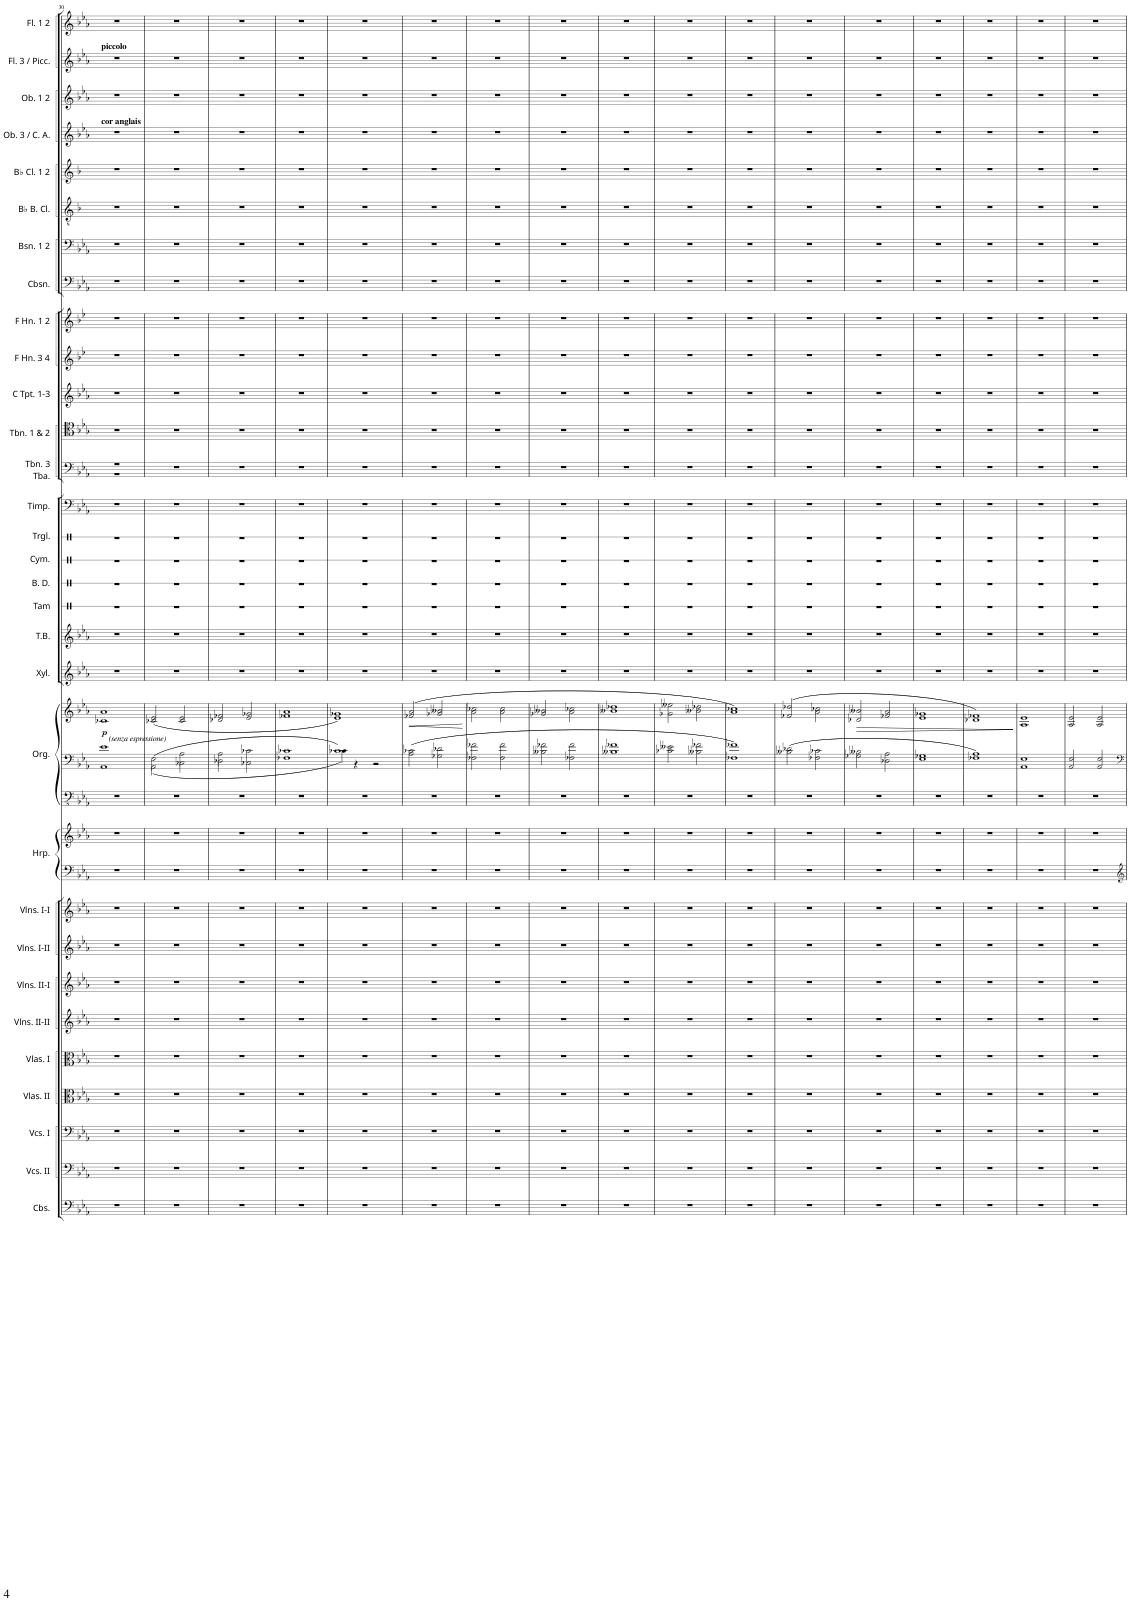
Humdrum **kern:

**kern	**kern	**kern	**kern	**kern	**kern	**kern	**kern	**kern	**kern	**kern	**kern	**kern	**kern	**dynam	**kern	**kern	**kern	**kern	**kern	**kern	**kern	**kern	**kern	**kern	**kern	**kern	**kern	**kern	**kern	**kern	**kern	**kern	**kern	**kern
*part31	*part30	*part29	*part28	*part27	*part26	*part25	*part24	*part23	*part22	*part22	*part21	*part21	*part21	*part21	*part20	*part19	*part18	*part17	*part16	*part15	*part14	*part13	*part12	*part11	*part10	*part9	*part8	*part7	*part6	*part5	*part4	*part3	*part2	*part1
*staff34	*staff33	*staff32	*staff31	*staff30	*staff29	*staff28	*staff27	*staff26	*staff25	*staff24	*staff23	*staff22	*staff21	*staff21/22/23	*staff20	*staff19	*staff18	*staff17	*staff16	*staff15	*staff14	*staff13	*staff12	*staff11	*staff10	*staff9	*staff8	*staff7	*staff6	*staff5	*staff4	*staff3	*staff2	*staff1
*I"Contrabasses	*I"Violoncellos (II)	*I"Violoncellos (I)	*I"Violas (II)	*I"Violas (I)	*I"2nd Violins (II)	*I"2nd Violins (I)	*I"1st Violins (II)	*I"1st Violins (1)	*I"Harp	*	*I"Organ	*	*	*	*I"Xylophone	*I"Tubular Bells	*I"Tam-Tam	*I"Bass Drum	*I"Cymbal	*I"Triangle	*I"Timpani	*I"Trombone 3 Tuba	*I"Trombone 1 &amp; 2	*I"C Trumpet 1-3	*I"Horn in F 3 &amp; 4	*I"Horn in F 1 &amp; 2	*I"Contrabassoon	*I"Bassoon 1 &amp; 2	*I"Bb Bass Clarinet	*I"Bb Clarinet 1 &amp; 2	*I"Oboe 3 / Cor Anglais	*I"Oboe 1 &amp; 2	*I"Flute 3 / Piccolo	*I"Flute 1 &amp; 2
*I'Cbs.	*I'Vcs. II	*I'Vcs. I	*I'Vlas. II	*I'Vlas. I	*	*	*	*	*I'Hrp.	*	*I'Org.	*	*	*	*I'Xyl.	*I'T.B.	*I'Tam	*I'B. D.	*I'Cym.	*I'Trgl.	*I'Timp.	*I'Tbn. 3 Tba.	*I'Tbn. 1 &amp; 2	*I'C Tpt. 1-3	*	*	*I'Cbsn.	*I'Bsn. 1 2	*I'Bb B. Cl.	*I'Bb Cl. 1 2	*I'Ob. 3 / C. A.	*I'Ob. 1 2	*I'Fl. 3 / Picc.	*I'Fl. 1 2
!!LO:PB:g=z
*clefF4	*clefF4	*clefF4	*clefC3	*clefC3	*clefG2	*clefG2	*clefG2	*clefG2	*clefF4	*clefG2	*clefFv4	*clefF4	*clefF4	*	*clefG2	*clefG2	*clefX	*clefX	*clefX	*clefX	*clefF4	*clefF4	*clefC4	*clefG2	*clefG2	*clefG2	*clefF4	*clefF4	*clefGv2	*clefG2	*clefG2	*clefG2	*clefG2	*clefG2
*Trd7c12	*	*	*	*	*	*	*	*	*	*	*	*	*	*	*Trd-7c-12	*	*	*	*	*	*	*	*	*	*Trd4c7	*Trd4c7	*Trd7c12	*	*Trd1c2	*Trd1c2	*	*	*	*
*k[b-e-a-]	*k[b-e-a-]	*k[b-e-a-]	*k[b-e-a-]	*k[b-e-a-]	*k[b-e-a-]	*k[b-e-a-]	*k[b-e-a-]	*k[b-e-a-]	*k[b-e-a-]	*k[b-e-a-]	*k[b-e-a-]	*k[b-e-a-]	*k[b-e-a-]	*	*k[b-e-a-]	*k[b-e-a-]	*k[]	*k[]	*k[]	*k[]	*k[b-e-a-]	*k[b-e-a-]	*k[b-e-a-]	*k[b-e-a-]	*k[b-e-]	*k[b-e-]	*k[b-e-a-]	*k[b-e-a-]	*k[b-]	*k[b-]	*k[b-e-a-]	*k[b-e-a-]	*k[b-e-a-]	*k[b-e-a-]
*M4/4	*M4/4	*M4/4	*M4/4	*M4/4	*M4/4	*M4/4	*M4/4	*M4/4	*M4/4	*M4/4	*M4/4	*M4/4	*M4/4	*	*M4/4	*M4/4	*M4/4	*M4/4	*M4/4	*M4/4	*M4/4	*M4/4	*M4/4	*M4/4	*M4/4	*M4/4	*M4/4	*M4/4	*M4/4	*M4/4	*M4/4	*M4/4	*M4/4	*M4/4
=30	=30	=30	=30	=30	=30	=30	=30	=30	=30	=30	=30	=30	=30	=30	=30	=30	=30	=30	=30	=30	=30	=30	=30	=30	=30	=30	=30	=30	=30	=30	=30	=30	=30	=30
*	*	*	*	*	*	*	*	*	*	*	*	*	*	*	*	*	*	*	*	*	*	*^	*	*	*	*	*	*	*	*	*	*	*	*
!	!	!	!	!	!	!	!	!	!	!	!	!	!	!	!	!	!	!	!	!	!	!	!	!	!	!	!	!	!	!	!	!	!	!LO:TX:a:B:t=piccolo	!
!	!	!	!	!	!	!	!	!	!	!	!	!	!	!	!	!	!	!	!	!	!	!	!	!	!	!	!	!	!	!	!	!LO:TX:a:B:t=cor anglais	!	!	!
!	!	!	!	!	!	!	!	!	!	!	!	!	!LO:TX:b:i:t=(senza espressione)	!	!	!	!	!	!	!	!	!	!	!	!	!	!	!	!	!	!	!	!	!	!
!	!	!	!	!	!	!	!	!	!	!	!	!	!	!LO:DY:b	!	!	!	!	!	!	!	!	!	!	!	!	!	!	!	!	!	!	!	!	!
1r	1r	1r	1r	1r	1r	1r	1r	1r	1r	1r	1r	1AA- 1e-	1c-X 1a-	p	1r	1r	1r	1r	1r	1r	1r	1r	1r	1r	1r	1r	1r	1r	1r	1r	1r	1r	1r	1r	1r
*	*	*	*	*	*	*	*	*	*	*	*	*	*	*	*	*	*	*	*	*	*	*v	*v	*	*	*	*	*	*	*	*	*	*	*	*
=31	=31	=31	=31	=31	=31	=31	=31	=31	=31	=31	=31	=31	=31	=31	=31	=31	=31	=31	=31	=31	=31	=31	=31	=31	=31	=31	=31	=31	=31	=31	=31	=31	=31	=31
*	*	*	*	*	*	*	*	*	*	*	*	*^	*	*	*	*	*	*	*	*	*	*	*	*	*	*	*	*	*	*	*	*	*	*
1r	1r	1r	1r	1r	1r	1r	1r	1r	1r	1r	1r	2E-\	2AA-\	(<2c-X/ 2e-/	.	1r	1r	1r	1r	1r	1r	1r	1r	1r	1r	1r	1r	1r	1r	1r	1r	1r	1r	1r	1r
.	.	.	.	.	.	.	.	.	.	.	.	2A-\	2C-X\	2c-/ 2e-/	.	.	.	.	.	.	.	.	.	.	.	.	.	.	.	.	.	.	.	.	.
=32	=32	=32	=32	=32	=32	=32	=32	=32	=32	=32	=32	=32	=32	=32	=32	=32	=32	=32	=32	=32	=32	=32	=32	=32	=32	=32	=32	=32	=32	=32	=32	=32	=32	=32	=32
1r	1r	1r	1r	1r	1r	1r	1r	1r	1r	1r	1r	2A-\	2D-X\	2d-X/ 2f-X/	.	1r	1r	1r	1r	1r	1r	1r	1r	1r	1r	1r	1r	1r	1r	1r	1r	1r	1r	1r	1r
.	.	.	.	.	.	.	.	.	.	.	.	2c-X\	2C-X\	2e-/ 2g-X/	.	.	.	.	.	.	.	.	.	.	.	.	.	.	.	.	.	.	.	.	.
=33	=33	=33	=33	=33	=33	=33	=33	=33	=33	=33	=33	=33	=33	=33	=33	=33	=33	=33	=33	=33	=33	=33	=33	=33	=33	=33	=33	=33	=33	=33	=33	=33	=33	=33	=33
1r	1r	1r	1r	1r	1r	1r	1r	1r	1r	1r	1r	1c-X	1F-X	1f-X 1a-	.	1r	1r	1r	1r	1r	1r	1r	1r	1r	1r	1r	1r	1r	1r	1r	1r	1r	1r	1r	1r
=34	=34	=34	=34	=34	=34	=34	=34	=34	=34	=34	=34	=34	=34	=34	=34	=34	=34	=34	=34	=34	=34	=34	=34	=34	=34	=34	=34	=34	=34	=34	=34	=34	=34	=34	=34
1r	1r	1r	1r	1r	1r	1r	1r	1r	1r	1r	1r	1c-X	4c-\	1e- 1g-X)	.	1r	1r	1r	1r	1r	1r	1r	1r	1r	1r	1r	1r	1r	1r	1r	1r	1r	1r	1r	1r
.	.	.	.	.	.	.	.	.	.	.	.	.	4r	.	.	.	.	.	.	.	.	.	.	.	.	.	.	.	.	.	.	.	.	.	.
.	.	.	.	.	.	.	.	.	.	.	.	.	2r	.	.	.	.	.	.	.	.	.	.	.	.	.	.	.	.	.	.	.	.	.	.
=35	=35	=35	=35	=35	=35	=35	=35	=35	=35	=35	=35	=35	=35	=35	=35	=35	=35	=35	=35	=35	=35	=35	=35	=35	=35	=35	=35	=35	=35	=35	=35	=35	=35	=35	=35
!	!	!	!	!	!	!	!	!	!	!	!	!	!	!	!LO:HP:b	!	!	!	!	!	!	!	!	!	!	!	!	!	!	!	!	!	!	!	!
*	*	*	*	*	*	*	*	*	*	*	*	*v	*v	*	*	*	*	*	*	*	*	*	*	*	*	*	*	*	*	*	*	*	*	*	*
1r	1r	1r	1r	1r	1r	1r	1r	1r	1r	1r	1r	2A-\ 2c-X\	(2f-X/ 2a-/	<	1r	1r	1r	1r	1r	1r	1r	1r	1r	1r	1r	1r	1r	1r	1r	1r	1r	1r	1r	1r
.	.	.	.	.	.	.	.	.	.	.	.	2G-X\ 2d-X\	2g-X/ 2b--X/	.	.	.	.	.	.	.	.	.	.	.	.	.	.	.	.	.	.	.	.	.
=36	=36	=36	=36	=36	=36	=36	=36	=36	=36	=36	=36	=36	=36	=36	=36	=36	=36	=36	=36	=36	=36	=36	=36	=36	=36	=36	=36	=36	=36	=36	=36	=36	=36	=36
1r	1r	1r	1r	1r	1r	1r	1r	1r	1r	1r	1r	2F-X\ 2f-X\	2a-\ 2cc-X\	.	1r	1r	1r	1r	1r	1r	1r	1r	1r	1r	1r	1r	1r	1r	1r	1r	1r	1r	1r	1r
.	.	.	.	.	.	.	.	.	.	.	.	2F-\ 2f-\	2a-\ 2cc-\	.	.	.	.	.	.	.	.	.	.	.	.	.	.	.	.	.	.	.	.	.
=37	=37	=37	=37	=37	=37	=37	=37	=37	=37	=37	=37	=37	=37	=37	=37	=37	=37	=37	=37	=37	=37	=37	=37	=37	=37	=37	=37	=37	=37	=37	=37	=37	=37	=37
1r	1r	1r	1r	1r	1r	1r	1r	1r	1r	1r	1r	2B--X\ 2f-X\	2g-X/ 2b--X/	.	1r	1r	1r	1r	1r	1r	1r	1r	1r	1r	1r	1r	1r	1r	1r	1r	1r	1r	1r	1r
.	.	.	.	.	.	.	.	.	.	.	.	2F-X\ 2f-\	2a-\ 2cc-X\	.	.	.	.	.	.	.	.	.	.	.	.	.	.	.	.	.	.	.	.	.
=38	=38	=38	=38	=38	=38	=38	=38	=38	=38	=38	=38	=38	=38	=38	=38	=38	=38	=38	=38	=38	=38	=38	=38	=38	=38	=38	=38	=38	=38	=38	=38	=38	=38	=38
1r	1r	1r	1r	1r	1r	1r	1r	1r	1r	1r	1r	1B--X 1f-X	1b--X 1dd-X	.	1r	1r	1r	1r	1r	1r	1r	1r	1r	1r	1r	1r	1r	1r	1r	1r	1r	1r	1r	1r
=39	=39	=39	=39	=39	=39	=39	=39	=39	=39	=39	=39	=39	=39	=39	=39	=39	=39	=39	=39	=39	=39	=39	=39	=39	=39	=39	=39	=39	=39	=39	=39	=39	=39	=39
1r	1r	1r	1r	1r	1r	1r	1r	1r	1r	1r	1r	2c-X\ 2e--X\	2g-X\ 2ee--X\	.	1r	1r	1r	1r	1r	1r	1r	1r	1r	1r	1r	1r	1r	1r	1r	1r	1r	1r	1r	1r
.	.	.	.	.	.	.	.	.	.	.	.	2B--X\ 2f-X\	2b--X\ 2dd-X\	.	.	.	.	.	.	.	.	.	.	.	.	.	.	.	.	.	.	.	.	.
=40	=40	=40	=40	=40	=40	=40	=40	=40	=40	=40	=40	=40	=40	=40	=40	=40	=40	=40	=40	=40	=40	=40	=40	=40	=40	=40	=40	=40	=40	=40	=40	=40	=40	=40
1r	1r	1r	1r	1r	1r	1r	1r	1r	1r	1r	1r	1F-X 1f-X	1a- 1cc-X)	.	1r	1r	1r	1r	1r	1r	1r	1r	1r	1r	1r	1r	1r	1r	1r	1r	1r	1r	1r	1r
=41	=41	=41	=41	=41	=41	=41	=41	=41	=41	=41	=41	=41	=41	=41	=41	=41	=41	=41	=41	=41	=41	=41	=41	=41	=41	=41	=41	=41	=41	=41	=41	=41	=41	=41
1r	1r	1r	1r	1r	1r	1r	1r	1r	1r	1r	1r	2B--X\ 2d-X\	(2f-X/ 2dd-X/	.	1r	1r	1r	1r	1r	1r	1r	1r	1r	1r	1r	1r	1r	1r	1r	1r	1r	1r	1r	1r
.	.	.	.	.	.	.	.	.	.	.	.	2F-X\ 2c-X\	2a-\ 2cc-X\	.	.	.	.	.	.	.	.	.	.	.	.	.	.	.	.	.	.	.	.	.
=42	=42	=42	=42	=42	=42	=42	=42	=42	=42	=42	=42	=42	=42	=42	=42	=42	=42	=42	=42	=42	=42	=42	=42	=42	=42	=42	=42	=42	=42	=42	=42	=42	=42	=42
1r	1r	1r	1r	1r	1r	1r	1r	1r	1r	1r	1r	2G-X\ 2B--X\	2d-X/ 2b--X/	.	1r	1r	1r	1r	1r	1r	1r	1r	1r	1r	1r	1r	1r	1r	1r	1r	1r	1r	1r	1r
.	.	.	.	.	.	.	.	.	.	.	.	2D-X\ 2A-\	2f-X/ 2a-/	.	.	.	.	.	.	.	.	.	.	.	.	.	.	.	.	.	.	.	.	.
=43	=43	=43	=43	=43	=43	=43	=43	=43	=43	=43	=43	=43	=43	=43	=43	=43	=43	=43	=43	=43	=43	=43	=43	=43	=43	=43	=43	=43	=43	=43	=43	=43	=43	=43
1r	1r	1r	1r	1r	1r	1r	1r	1r	1r	1r	1r	1E- 1G-X	1e- 1g-X	.	1r	1r	1r	1r	1r	1r	1r	1r	1r	1r	1r	1r	1r	1r	1r	1r	1r	1r	1r	1r
=44	=44	=44	=44	=44	=44	=44	=44	=44	=44	=44	=44	=44	=44	=44	=44	=44	=44	=44	=44	=44	=44	=44	=44	=44	=44	=44	=44	=44	=44	=44	=44	=44	=44	=44
1r	1r	1r	1r	1r	1r	1r	1r	1r	1r	1r	1r	1F-X 1A-	1d-X 1f-X)	.	1r	1r	1r	1r	1r	1r	1r	1r	1r	1r	1r	1r	1r	1r	1r	1r	1r	1r	1r	1r
.	.	.	.	.	.	.	.	.	.	.	.	.	.	[	.	.	.	.	.	.	.	.	.	.	.	.	.	.	.	.	.	.	.	.
=45	=45	=45	=45	=45	=45	=45	=45	=45	=45	=45	=45	=45	=45	=45	=45	=45	=45	=45	=45	=45	=45	=45	=45	=45	=45	=45	=45	=45	=45	=45	=45	=45	=45	=45
1r	1r	1r	1r	1r	1r	1r	1r	1r	1r	1r	1r	1AA- 1E-	1A- 1e-	.	1r	1r	1r	1r	1r	1r	1r	1r	1r	1r	1r	1r	1r	1r	1r	1r	1r	1r	1r	1r
=46	=46	=46	=46	=46	=46	=46	=46	=46	=46	=46	=46	=46	=46	=46	=46	=46	=46	=46	=46	=46	=46	=46	=46	=46	=46	=46	=46	=46	=46	=46	=46	=46	=46	=46
1r	1r	1r	1r	1r	1r	1r	1r	1r	1r	1r	1r	2AA-/ 2E-/	2A-/ 2e-/	.	1r	1r	1r	1r	1r	1r	1r	1r	1r	1r	1r	1r	1r	1r	1r	1r	1r	1r	1r	1r
.	.	.	.	.	.	.	.	.	.	.	.	2AA-/ 2E-/	2A-/ 2e-/	.	.	.	.	.	.	.	.	.	.	.	.	.	.	.	.	.	.	.	.	.
=	=	=	=	=	=	=	=	=	=	=	=	=	=	=	=	=	=	=	=	=	=	=	=	=	=	=	=	=	=	=	=	=	=	=
*-	*-	*-	*-	*-	*-	*-	*-	*-	*-	*-	*-	*-	*-	*-	*-	*-	*-	*-	*-	*-	*-	*-	*-	*-	*-	*-	*-	*-	*-	*-	*-	*-	*-	*-
